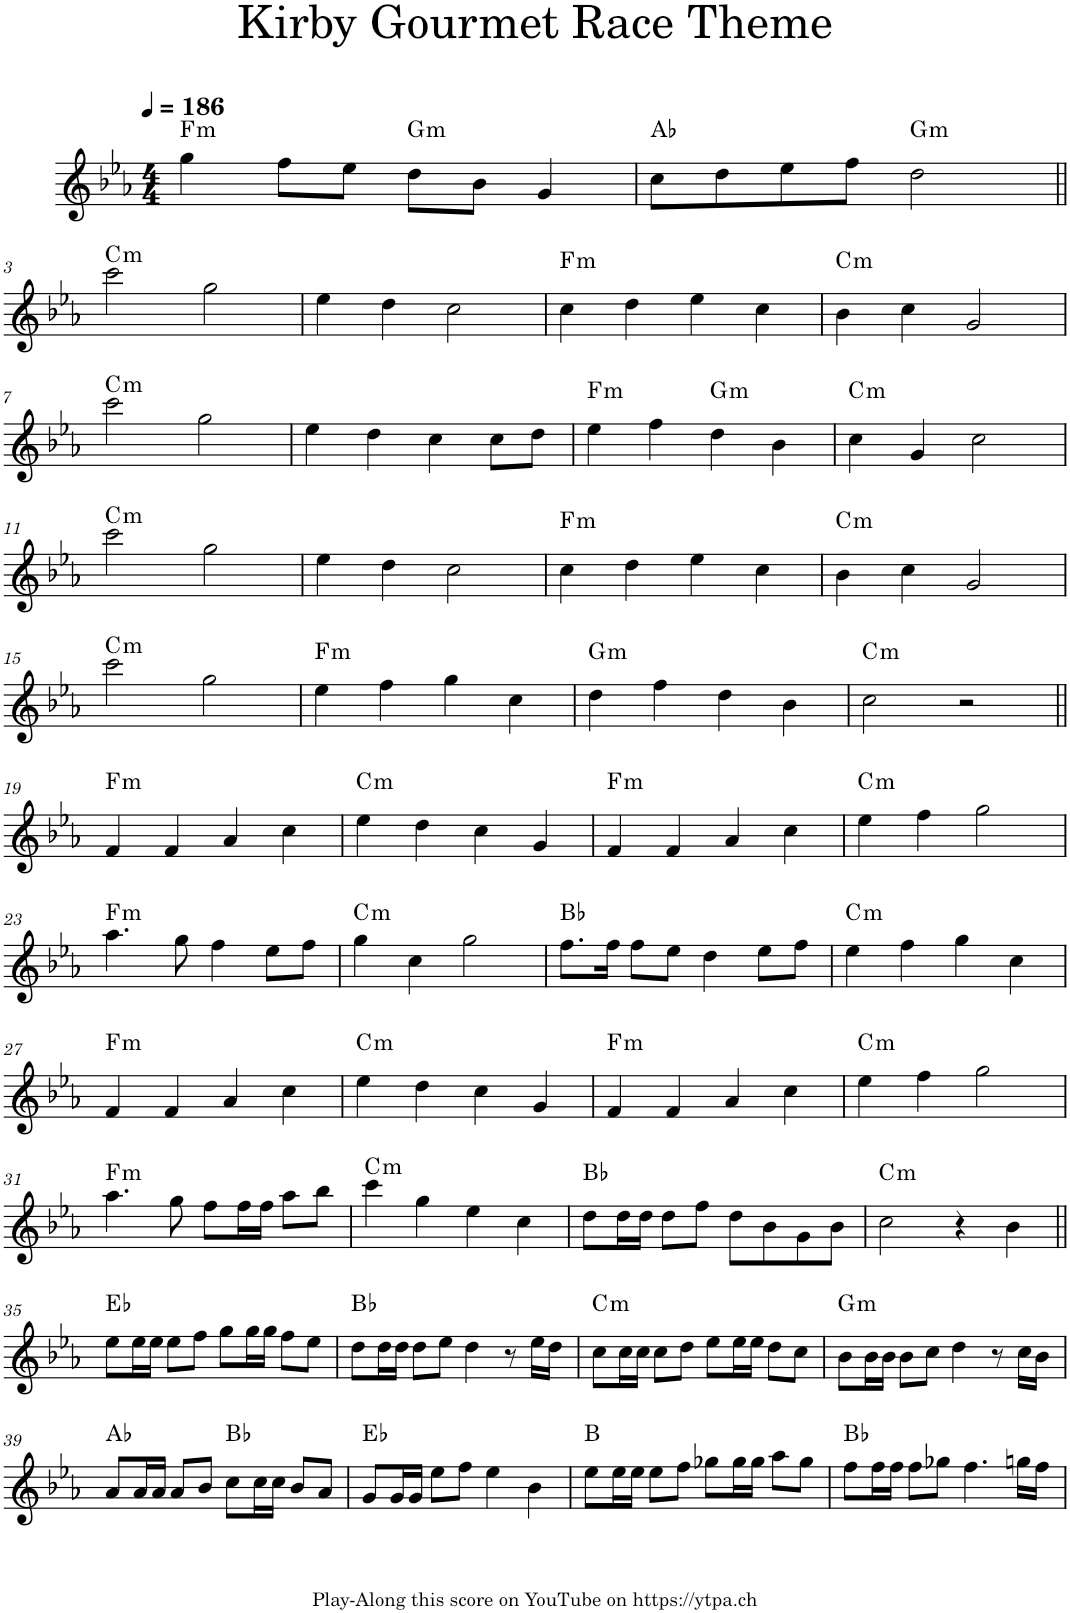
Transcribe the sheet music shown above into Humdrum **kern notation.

**kern	**harte
*part1	*part1
*staff1	*
*I"Piano	*
*I'Pno.	*
*clefG2	*
*k[b-e-a-]	*
*M4/4	*
*MM186	*
=1	=1
!	!LO:H:kt=m
4gg\	F:min
8ff\L	.
8ee-\J	.
!	!LO:H:kt=m
8dd\L	G:min
8b-\J	.
4g/	.
=2	=2
8cc\L	Ab:maj
8dd\	.
8ee-\	.
8ff\J	.
!	!LO:H:kt=m
2dd\	G:min
!!LO:LB:g=z
=3||	=3||
!	!LO:H:kt=m
2ccc\	C:min
2gg\	.
=4	=4
4ee-\	.
4dd\	.
2cc\	.
=5	=5
!	!LO:H:kt=m
4cc\	F:min
4dd\	.
4ee-\	.
4cc\	.
=6	=6
!	!LO:H:kt=m
4b-\	C:min
4cc\	.
2g/	.
!!LO:LB:g=z
=7	=7
!	!LO:H:kt=m
2ccc\	C:min
2gg\	.
=8	=8
4ee-\	.
4dd\	.
4cc\	.
8cc\L	.
8dd\J	.
=9	=9
!	!LO:H:kt=m
4ee-\	F:min
4ff\	.
!	!LO:H:kt=m
4dd\	G:min
4b-\	.
=10	=10
!	!LO:H:kt=m
4cc\	C:min
4g/	.
2cc\	.
!!LO:LB:g=z
=11	=11
!	!LO:H:kt=m
2ccc\	C:min
2gg\	.
=12	=12
4ee-\	.
4dd\	.
2cc\	.
=13	=13
!	!LO:H:kt=m
4cc\	F:min
4dd\	.
4ee-\	.
4cc\	.
=14	=14
!	!LO:H:kt=m
4b-\	C:min
4cc\	.
2g/	.
!!LO:LB:g=z
=15	=15
!	!LO:H:kt=m
2ccc\	C:min
2gg\	.
=16	=16
!	!LO:H:kt=m
4ee-\	F:min
4ff\	.
4gg\	.
4cc\	.
=17	=17
!	!LO:H:kt=m
4dd\	G:min
4ff\	.
4dd\	.
4b-\	.
=18	=18
!	!LO:H:kt=m
2cc\	C:min
2r	.
!!LO:LB:g=z
=19||	=19||
!	!LO:H:kt=m
4f/	F:min
4f/	.
4a-/	.
4cc\	.
=20	=20
!	!LO:H:kt=m
4ee-\	C:min
4dd\	.
4cc\	.
4g/	.
=21	=21
!	!LO:H:kt=m
4f/	F:min
4f/	.
4a-/	.
4cc\	.
=22	=22
!	!LO:H:kt=m
4ee-\	C:min
4ff\	.
2gg\	.
!!LO:LB:g=z
=23	=23
!	!LO:H:kt=m
4.aa-\	F:min
8gg\	.
4ff\	.
8ee-\L	.
8ff\J	.
=24	=24
!	!LO:H:kt=m
4gg\	C:min
4cc\	.
2gg\	.
=25	=25
8.ff\L	Bb:maj
16ff\Jk	.
8ff\L	.
8ee-\J	.
4dd\	.
8ee-\L	.
8ff\J	.
=26	=26
!	!LO:H:kt=m
4ee-\	C:min
4ff\	.
4gg\	.
4cc\	.
!!LO:LB:g=z
=27	=27
!	!LO:H:kt=m
4f/	F:min
4f/	.
4a-/	.
4cc\	.
=28	=28
!	!LO:H:kt=m
4ee-\	C:min
4dd\	.
4cc\	.
4g/	.
=29	=29
!	!LO:H:kt=m
4f/	F:min
4f/	.
4a-/	.
4cc\	.
=30	=30
!	!LO:H:kt=m
4ee-\	C:min
4ff\	.
2gg\	.
!!LO:LB:g=z
=31	=31
!	!LO:H:kt=m
4.aa-\	F:min
8gg\	.
8ff\L	.
16ff\L	.
16ff\JJ	.
8aa-\L	.
8bb-\J	.
=32	=32
!	!LO:H:kt=m
4ccc\	C:min
4gg\	.
4ee-\	.
4cc\	.
=33	=33
8dd\L	Bb:maj
16dd\L	.
16dd\JJ	.
8dd\L	.
8ff\J	.
8dd\L	.
8b-\	.
8g\	.
8b-\J	.
=34	=34
!	!LO:H:kt=m
2cc\	C:min
4r	.
4b-\	.
!!LO:LB:g=z
=35||	=35||
8ee-\L	Eb:maj
16ee-\L	.
16ee-\JJ	.
8ee-\L	.
8ff\J	.
8gg\L	.
16gg\L	.
16gg\JJ	.
8ff\L	.
8ee-\J	.
=36	=36
8dd\L	Bb:maj
16dd\L	.
16dd\JJ	.
8dd\L	.
8ee-\J	.
4dd\	.
8r	.
16ee-\LL	.
16dd\JJ	.
=37	=37
!	!LO:H:kt=m
8cc\L	C:min
16cc\L	.
16cc\JJ	.
8cc\L	.
8dd\J	.
8ee-\L	.
16ee-\L	.
16ee-\JJ	.
8dd\L	.
8cc\J	.
=38	=38
!	!LO:H:kt=m
8b-\L	G:min
16b-\L	.
16b-\JJ	.
8b-\L	.
8cc\J	.
4dd\	.
8r	.
16cc\LL	.
16b-\JJ	.
!!LO:LB:g=z
=39	=39
8a-/L	Ab:maj
16a-/L	.
16a-/JJ	.
8a-/L	.
8b-/J	.
8cc\L	Bb:maj
16cc\L	.
16cc\JJ	.
8b-/L	.
8a-/J	.
=40	=40
8g/L	Eb:maj
16g/L	.
16g/JJ	.
8ee-\L	.
8ff\J	.
4ee-\	.
4b-\	.
=41	=41
8ee-\L	B:maj
16ee-\L	.
16ee-\JJ	.
8ee-\L	.
8ff\J	.
8gg-X\L	.
16gg-\L	.
16gg-\JJ	.
8aa-\L	.
8gg-\J	.
=42	=42
8ff\L	Bb:maj
16ff\L	.
16ff\JJ	.
8ff\L	.
8gg-X\J	.
4.ff\	.
16ggn\LL	.
16ff\JJ	.
=	=
*-	*-
